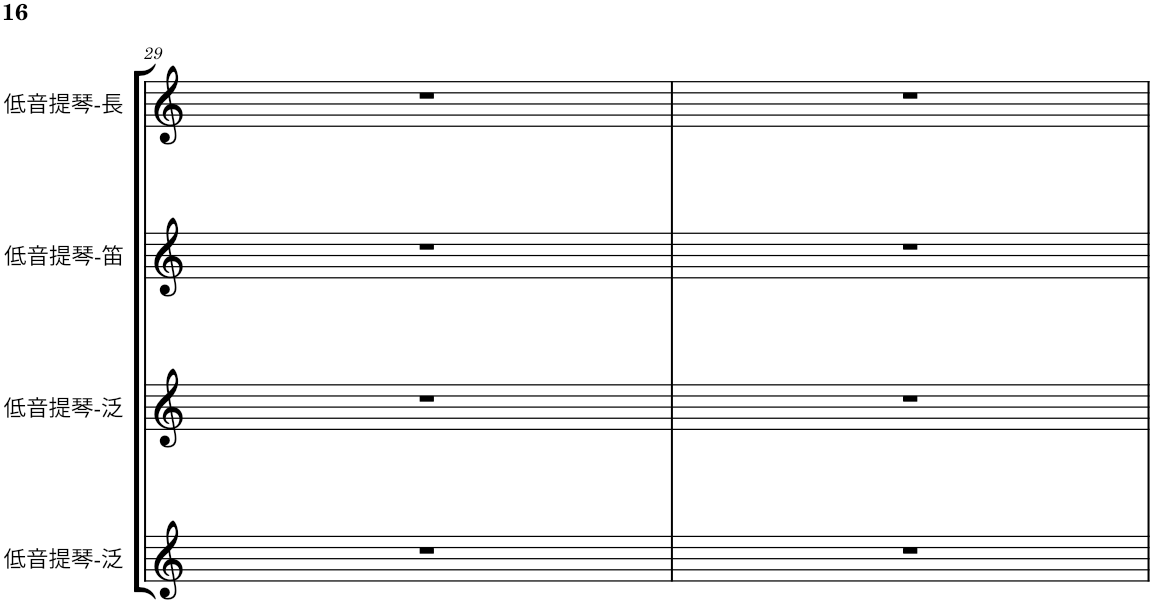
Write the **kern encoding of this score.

**kern	**kern	**kern	**kern	**kern
*part5	*part4	*part3	*part2	*part1
*staff5	*staff4	*staff3	*staff2	*staff1
*I"低音提琴-泛	*I"低音提琴-泛	*I"低音提琴-笛	*I"低音提琴-長	*I"架子鼓-小鼓
!!LO:PB:g=z
*clefG2	*clefG2	*clefG2	*clefG2	*clefG2
*k[]	*k[]	*k[]	*k[]	*k[]
*M12/8	*M12/8	*M12/8	*M12/8	*M12/8
=29	=29	=29	=29	=29
1.r	1.r	1.r	1.r	4.AA
.	.	.	.	4AA-X
*	*	*	*	*Xbrackettup
.	.	.	.	12GG/L
.	.	.	.	[24FF#X/Jk
.	.	.	.	4.FF#]
.	.	.	.	4.GG
=30	=30	=30	=30	=30
1.r	1.r	1.r	1.r	3AA
.	.	.	.	6AA-X
.	.	.	.	24r
.	.	.	.	24r
.	.	.	.	24GG
.	.	.	.	24r
.	.	.	.	24r
.	.	.	.	[24FF#X
.	.	.	.	4.FF#]
.	.	.	.	4.GG
=	=	=	=	=
*-	*-	*-	*-	*-
